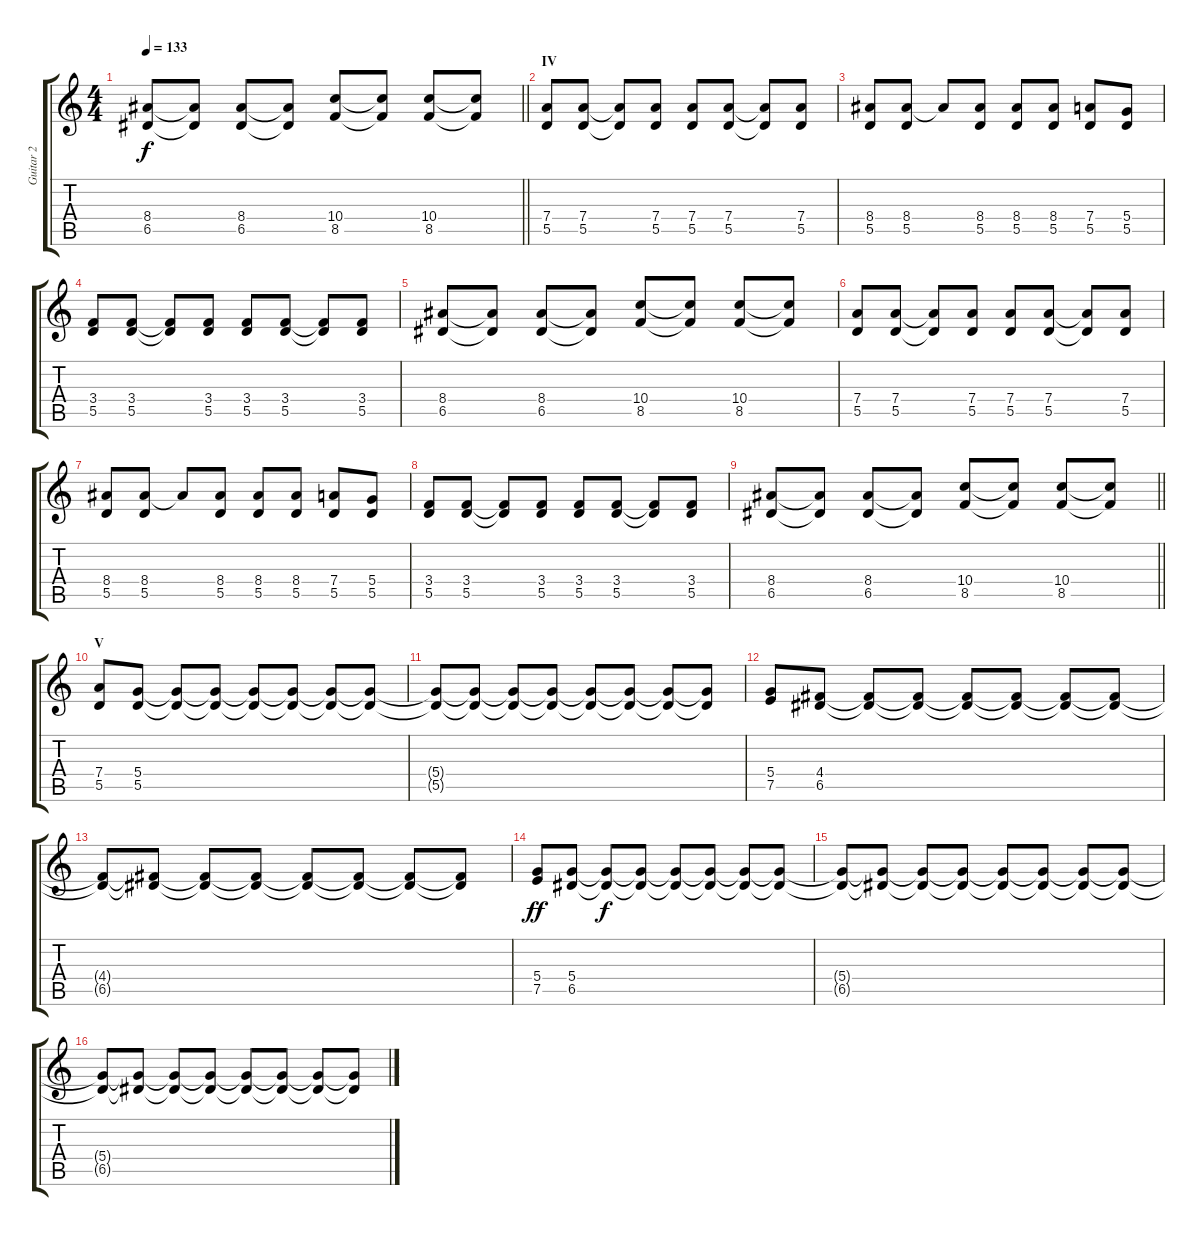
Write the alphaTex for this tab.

\track ("Guitar 2" "Guitar 2") {instrument distortionguitar}
\staff {score tabs}
\tuning (E4 B3 G3 D3 A2 E2) {hide}
\ts (4 4)
\tempo 133
\clef g2
\barLineRight lightlight
\ks c
(8.4 6.5).8{dy f} (8.4{t} 6.5{t}).8 (8.4 6.5).8 (8.4{t} 6.5{t}).8 (10.4 8.5).8 (10.4{t} 8.5{t}).8 (10.4 8.5).8 (10.4{t} 8.5{t}).8 |
\section ("" "IV")
(7.4 5.5).8 (7.4 5.5).8 (7.4{t} 5.5{t}).8 (7.4 5.5).8 (7.4 5.5).8 (7.4 5.5).8 (7.4{t} 5.5{t}).8 (7.4 5.5).8 |
(8.4 5.5).8 (8.4 5.5).8 8.4{t}.8 (8.4 5.5).8 (8.4 5.5).8 (8.4 5.5).8 (7.4 5.5).8 (5.4 5.5).8 |
(3.4 5.5).8 (3.4 5.5).8 (3.4{t} 5.5{t}).8 (3.4 5.5).8 (3.4 5.5).8 (3.4 5.5).8 (3.4{t} 5.5{t}).8 (3.4 5.5).8 |
(8.4 6.5).8 (8.4{t} 6.5{t}).8 (8.4 6.5).8 (8.4{t} 6.5{t}).8 (10.4 8.5).8 (10.4{t} 8.5{t}).8 (10.4 8.5).8 (10.4{t} 8.5{t}).8 |
(7.4 5.5).8 (7.4 5.5).8 (7.4{t} 5.5{t}).8 (7.4 5.5).8 (7.4 5.5).8 (7.4 5.5).8 (7.4{t} 5.5{t}).8 (7.4 5.5).8 |
(8.4 5.5).8 (8.4 5.5).8 8.4{t}.8 (8.4 5.5).8 (8.4 5.5).8 (8.4 5.5).8 (7.4 5.5).8 (5.4 5.5).8 |
(3.4 5.5).8 (3.4 5.5).8 (3.4{t} 5.5{t}).8 (3.4 5.5).8 (3.4 5.5).8 (3.4 5.5).8 (3.4{t} 5.5{t}).8 (3.4 5.5).8 |
\barLineRight lightlight
(8.4 6.5).8 (8.4{t} 6.5{t}).8 (8.4 6.5).8 (8.4{t} 6.5{t}).8 (10.4 8.5).8 (10.4{t} 8.5{t}).8 (10.4 8.5).8 (10.4{t} 8.5{t}).8 |
\section ("" "V")
(7.4 5.5).8 (5.4 5.5).8{volume 0} (5.4{t} 5.5{t}).8 (5.4{t} 5.5{t}).8 (5.4{t} 5.5{t}).8 (5.4{t} 5.5{t}).8 (5.4{t} 5.5{t}).8 (5.4{t} 5.5{t}).8 |
(5.4{t} 5.5{t}).8 (5.4{t} 5.5{t}).8 (5.4{t} 5.5{t}).8 (5.4{t} 5.5{t}).8 (5.4{t} 5.5{t}).8 (5.4{t} 5.5{t}).8 (5.4{t} 5.5{t}).8 (5.4{t} 5.5{t}).8 |
(5.4 7.5).8{volume 13} (4.4 6.5).8 (4.4{t} 6.5{t}).8 (4.4{t} 6.5{t}).8 (4.4{t} 6.5{t}).8 (4.4{t} 6.5{t}).8 (4.4{t} 6.5{t}).8 (4.4{t} 6.5{t}).8 |
(4.4{t} 6.5{t}).8 (4.4{t} 6.5{t}).8 (4.4{t} 6.5{t}).8 (4.4{t} 6.5{t}).8 (4.4{t} 6.5{t}).8 (4.4{t} 6.5{t}).8 (4.4{t} 6.5{t}).8 (4.4{t} 6.5{t}).8 |
(5.4 7.5).8{dy ff} (5.4 6.5).8 (5.4{t} 6.5{t}).8{dy f} (5.4{t} 6.5{t}).8 (5.4{t} 6.5{t}).8 (5.4{t} 6.5{t}).8 (5.4{t} 6.5{t}).8 (5.4{t} 6.5{t}).8 |
(5.4{t} 6.5{t}).8 (5.4{t} 6.5{t}).8 (5.4{t} 6.5{t}).8 (5.4{t} 6.5{t}).8 (5.4{t} 6.5{t}).8 (5.4{t} 6.5{t}).8 (5.4{t} 6.5{t}).8 (5.4{t} 6.5{t}).8 |
(5.4{t} 6.5{t}).8 (5.4{t} 6.5{t}).8 (5.4{t} 6.5{t}).8 (5.4{t} 6.5{t}).8 (5.4{t} 6.5{t}).8 (5.4{t} 6.5{t}).8 (5.4{t} 6.5{t}).8 (5.4{t} 6.5{t}).8
